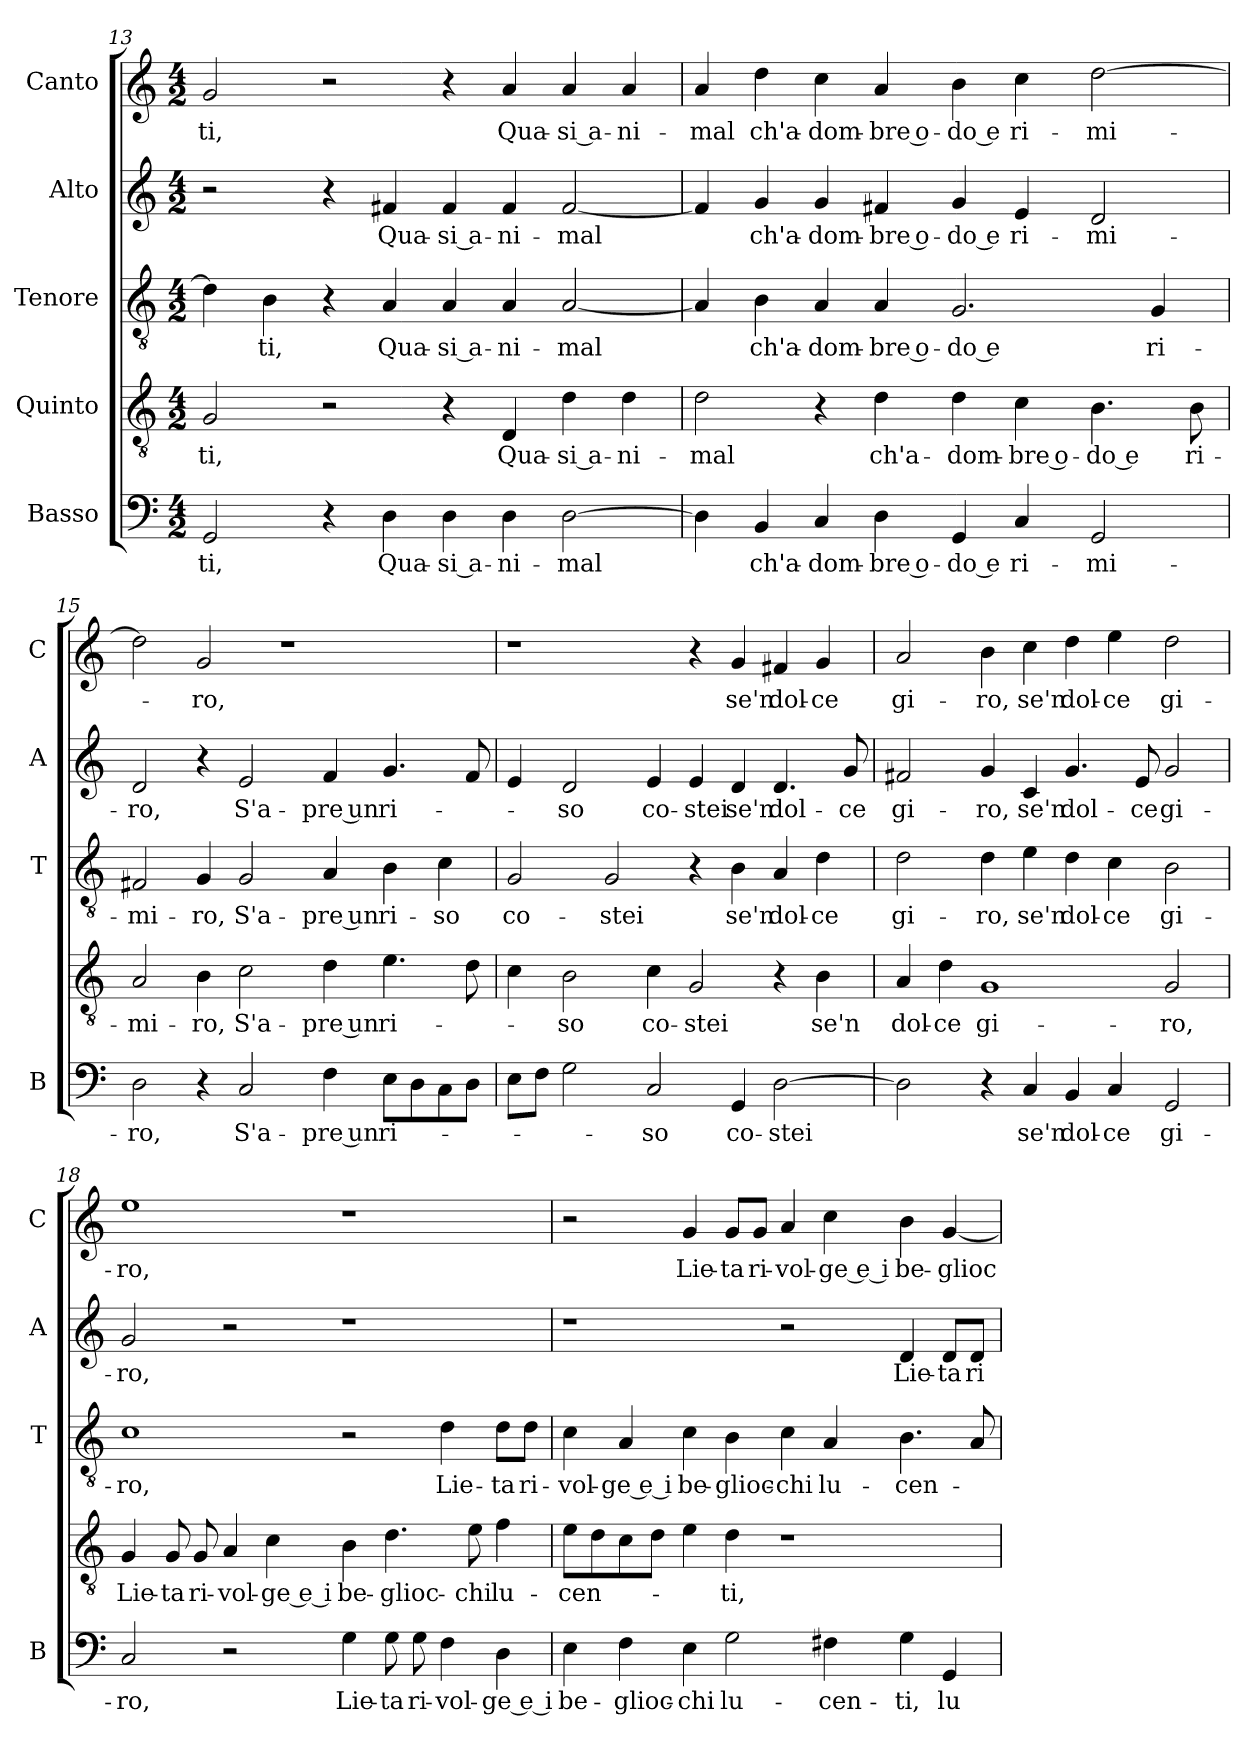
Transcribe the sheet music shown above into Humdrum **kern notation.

**kern	**text	**kern	**text	**kern	**text	**kern	**text	**kern	**text
*part5	*part5	*part4	*part4	*part3	*part3	*part2	*part2	*part1	*part1
*staff5	*staff5	*staff4	*staff4	*staff3	*staff3	*staff2	*staff2	*staff1	*staff1
*I"Basso	*	*I"Quinto	*	*I"Tenore	*	*I"Alto	*	*I"Canto	*
*I'B	*	*	*	*I'T	*	*I'A	*	*I'C	*
*clefF4	*	*clefGv2	*	*clefGv2	*	*clefG2	*	*clefG2	*
*k[]	*	*k[]	*	*k[]	*	*k[]	*	*k[]	*
*C:	*	*C:	*	*C:	*	*C:	*	*C:	*
*M4/2	*	*M4/2	*	*M4/2	*	*M4/2	*	*M4/2	*
=13	=13	=13	=13	=13	=13	=13	=13	=13	=13
!	!LO:LY:b	!	!LO:LY:b	!	!	!	!	!	!LO:LY:b
2GG/	-ti,	2G/	-ti,	4d\]	.	2r	.	2g/	-ti,
!	!	!	!	!	!LO:LY:b	!	!	!	!
.	.	.	.	4B\	-ti,	.	.	.	.
4r	.	2r	.	4r	.	4r	.	2r	.
!	!LO:LY:b	!	!	!	!LO:LY:b	!	!LO:LY:b	!	!
4D\	Qua-	.	.	4A/	Qua-	4f#X/	Qua-	.	.
!	!LO:LY:b	!	!	!	!LO:LY:b	!	!LO:LY:b	!	!
4D\	-si a-	4r	.	4A/	-si a-	4f#/	-si a-	4r	.
!	!LO:LY:b	!	!LO:LY:b	!	!LO:LY:b	!	!LO:LY:b	!	!LO:LY:b
4D\	-ni-	4D/	Qua-	4A/	-ni-	4f#/	-ni-	4a/	Qua-
!	!LO:LY:b	!	!LO:LY:b	!	!LO:LY:b	!	!LO:LY:b	!	!LO:LY:b
[2D\	-mal	4d\	-si a-	[2A/	-mal	[2f#/	-mal	4a/	-si a-
!	!	!	!LO:LY:b	!	!	!	!	!	!LO:LY:b
.	.	4d\	-ni-	.	.	.	.	4a/	-ni-
!!LO:LB:g=z
=14	=14	=14	=14	=14	=14	=14	=14	=14	=14
!	!	!	!LO:LY:b	!	!	!	!	!	!LO:LY:b
4D\]	.	2d\	-mal	4A/]	.	4f#/]	.	4a/	-mal
!	!LO:LY:b	!	!	!	!LO:LY:b	!	!LO:LY:b	!	!LO:LY:b
4BB/	ch'a-	.	.	4B\	ch'a-	4g/	ch'a-	4dd\	ch'a-
!	!LO:LY:b	!	!	!	!LO:LY:b	!	!LO:LY:b	!	!LO:LY:b
4C/	-dom-	4r	.	4A/	-dom-	4g/	-dom-	4cc\	-dom-
!	!LO:LY:b	!	!LO:LY:b	!	!LO:LY:b	!	!LO:LY:b	!	!LO:LY:b
4D\	-bre o-	4d\	ch'a-	4A/	-bre o-	4f#X/	-bre o-	4a/	-bre o-
!	!LO:LY:b	!	!LO:LY:b	!	!LO:LY:b	!	!LO:LY:b	!	!LO:LY:b
4GG/	-do e	4d\	-dom-	2.G/	-do e	4g/	-do e	4b\	-do e
!	!LO:LY:b	!	!LO:LY:b	!	!	!	!LO:LY:b	!	!LO:LY:b
4C/	ri-	4c\	-bre o-	.	.	4e/	ri-	4cc\	ri-
!	!LO:LY:b	!	!LO:LY:b	!	!	!	!LO:LY:b	!	!LO:LY:b
2GG/	-mi-	4.B\	-do e	.	.	2d/	-mi-	[2dd\	-mi-
!	!	!	!	!	!LO:LY:b	!	!	!	!
.	.	.	.	4G/	ri-	.	.	.	.
!	!	!	!LO:LY:b	!	!	!	!	!	!
.	.	8B\	ri-	.	.	.	.	.	.
=15	=15	=15	=15	=15	=15	=15	=15	=15	=15
!	!LO:LY:b	!	!LO:LY:b	!	!LO:LY:b	!	!LO:LY:b	!	!
2D\	-ro,	2A/	-mi-	2F#X/	-mi-	2d/	-ro,	2dd\]	.
!	!	!	!LO:LY:b	!	!LO:LY:b	!	!	!	!LO:LY:b
4r	.	4B\	-ro,	4G/	-ro,	4r	.	2g/	-ro,
!	!LO:LY:b	!	!LO:LY:b	!	!LO:LY:b	!	!LO:LY:b	!	!
2C/	S'a-	2c\	S'a-	2G/	S'a-	2e/	S'a-	.	.
.	.	.	.	.	.	.	.	1r	.
!	!LO:LY:b	!	!LO:LY:b	!	!LO:LY:b	!	!LO:LY:b	!	!
4F\	-pre un	4d\	-pre un	4A/	-pre un	4f/	-pre un	.	.
!	!LO:LY:b	!	!LO:LY:b	!	!LO:LY:b	!	!LO:LY:b	!	!
8E\L	ri-	4.e\	ri-	4B\	ri-	4.g/	ri-	.	.
8D\	.	.	.	.	.	.	.	.	.
!	!	!	!	!	!LO:LY:b	!	!	!	!
8C\	.	.	.	4c\	-so	.	.	.	.
8D\J	.	8d\	.	.	.	8f/	.	.	.
=16	=16	=16	=16	=16	=16	=16	=16	=16	=16
!	!	!	!	!	!LO:LY:b	!	!	!	!
8E\L	.	4c\	.	2G/	co-	4e/	.	1r	.
8F\J	.	.	.	.	.	.	.	.	.
!	!	!	!LO:LY:b	!	!	!	!LO:LY:b	!	!
2G\	.	2B\	-so	.	.	2d/	-so	.	.
!	!	!	!	!	!LO:LY:b	!	!	!	!
.	.	.	.	2G/	-stei	.	.	.	.
!	!LO:LY:b	!	!LO:LY:b	!	!	!	!LO:LY:b	!	!
2C/	-so	4c\	co-	.	.	4e/	co-	.	.
!	!	!	!LO:LY:b	!	!	!	!LO:LY:b	!	!
.	.	2G/	-stei	4r	.	4e/	-stei	4r	.
!	!LO:LY:b	!	!	!	!LO:LY:b	!	!LO:LY:b	!	!LO:LY:b
4GG/	co-	.	.	4B\	se'n	4d/	se'n	4g/	se'n
!	!LO:LY:b	!	!	!	!LO:LY:b	!	!LO:LY:b	!	!LO:LY:b
[2D\	-stei	4r	.	4A/	dol-	4.d/	dol-	4f#X/	dol-
!	!	!	!LO:LY:b	!	!LO:LY:b	!	!	!	!LO:LY:b
.	.	4B\	se'n	4d\	-ce	.	.	4g/	-ce
!	!	!	!	!	!	!	!LO:LY:b	!	!
.	.	.	.	.	.	8g/	-ce	.	.
!!LO:PB:g=z
=17	=17	=17	=17	=17	=17	=17	=17	=17	=17
!	!	!	!LO:LY:b	!	!LO:LY:b	!	!LO:LY:b	!	!LO:LY:b
2D\]	.	4A/	dol-	2d\	gi-	2f#X/	gi-	2a/	gi-
!	!	!	!LO:LY:b	!	!	!	!	!	!
.	.	4d\	-ce	.	.	.	.	.	.
!	!	!	!LO:LY:b	!	!LO:LY:b	!	!LO:LY:b	!	!LO:LY:b
4r	.	1G	gi-	4d\	-ro,	4g/	-ro,	4b\	-ro,
!	!LO:LY:b	!	!	!	!LO:LY:b	!	!LO:LY:b	!	!LO:LY:b
4C/	se'n	.	.	4e\	se'n	4c/	se'n	4cc\	se'n
!	!LO:LY:b	!	!	!	!LO:LY:b	!	!LO:LY:b	!	!LO:LY:b
4BB/	dol-	.	.	4d\	dol-	4.g/	dol-	4dd\	dol-
!	!LO:LY:b	!	!	!	!LO:LY:b	!	!	!	!LO:LY:b
4C/	-ce	.	.	4c\	-ce	.	.	4ee\	-ce
!	!	!	!	!	!	!	!LO:LY:b	!	!
.	.	.	.	.	.	8e/	-ce	.	.
!	!LO:LY:b	!	!LO:LY:b	!	!LO:LY:b	!	!LO:LY:b	!	!LO:LY:b
2GG/	gi-	2G/	-ro,	2B\	gi-	2g/	gi-	2dd\	gi-
=18	=18	=18	=18	=18	=18	=18	=18	=18	=18
!	!LO:LY:b	!	!LO:LY:b	!	!LO:LY:b	!	!LO:LY:b	!	!LO:LY:b
2C/	-ro,	4G/	Lie-	1c	-ro,	2g/	-ro,	1ee	-ro,
!	!	!	!LO:LY:b	!	!	!	!	!	!
.	.	8G/	-ta	.	.	.	.	.	.
!	!	!	!LO:LY:b	!	!	!	!	!	!
.	.	8G/	ri-	.	.	.	.	.	.
!	!	!	!LO:LY:b	!	!	!	!	!	!
2r	.	4A/	-vol-	.	.	2r	.	.	.
!	!	!	!LO:LY:b	!	!	!	!	!	!
.	.	4c\	-ge e i	.	.	.	.	.	.
!	!LO:LY:b	!	!LO:LY:b	!	!	!	!	!	!
4G\	Lie-	4B\	be-	2r	.	1r	.	1r	.
!	!LO:LY:b	!	!LO:LY:b	!	!	!	!	!	!
8G\	-ta	4.d\	-glioc-	.	.	.	.	.	.
!	!LO:LY:b	!	!	!	!	!	!	!	!
8G\	ri-	.	.	.	.	.	.	.	.
!	!LO:LY:b	!	!	!	!LO:LY:b	!	!	!	!
4F\	-vol-	.	.	4d\	Lie-	.	.	.	.
!	!	!	!LO:LY:b	!	!	!	!	!	!
.	.	8e\	-chi	.	.	.	.	.	.
!	!LO:LY:b	!	!LO:LY:b	!	!LO:LY:b	!	!	!	!
4D\	-ge e i	4f\	lu-	8d\L	-ta	.	.	.	.
!	!	!	!	!	!LO:LY:b	!	!	!	!
.	.	.	.	8d\J	ri-	.	.	.	.
=19	=19	=19	=19	=19	=19	=19	=19	=19	=19
!	!LO:LY:b	!	!LO:LY:b	!	!LO:LY:b	!	!	!	!
4E\	be-	8e\L	-cen-	4c\	-vol-	1r	.	2r	.
.	.	8d\	.	.	.	.	.	.	.
!	!LO:LY:b	!	!	!	!LO:LY:b	!	!	!	!
4F\	-glioc-	8c\	.	4A/	-ge e i	.	.	.	.
.	.	8d\J	.	.	.	.	.	.	.
!	!LO:LY:b	!	!	!	!LO:LY:b	!	!	!	!LO:LY:b
4E\	-chi	4e\	.	4c\	be-	.	.	4g/	Lie-
!	!LO:LY:b	!	!LO:LY:b	!	!LO:LY:b	!	!	!	!LO:LY:b
2G\	lu-	4d\	-ti,	4B\	-glioc-	.	.	8g/L	-ta
!	!	!	!	!	!	!	!	!	!LO:LY:b
.	.	.	.	.	.	.	.	8g/J	ri-
!	!	!	!	!	!LO:LY:b	!	!	!	!LO:LY:b
.	.	1r	.	4c\	-chi	2r	.	4a/	-vol-
!	!LO:LY:b	!	!	!	!LO:LY:b	!	!	!	!LO:LY:b
4F#X\	-cen-	.	.	4A/	lu-	.	.	4cc\	-ge e i
!	!LO:LY:b	!	!	!	!LO:LY:b	!	!LO:LY:b	!	!LO:LY:b
4G\	-ti,	.	.	4.B\	-cen-	4d/	Lie-	4b\	be-
!	!LO:LY:b	!	!	!	!	!	!LO:LY:b	!	!LO:LY:b
4GG/	lu-	.	.	.	.	8d/L	-ta	[4g/	-glioc-
!	!	!	!	!	!	!	!LO:LY:b	!	!
.	.	.	.	8A/	.	8d/J	ri-	.	.
=	=	=	=	=	=	=	=	=	=
*-	*-	*-	*-	*-	*-	*-	*-	*-	*-
